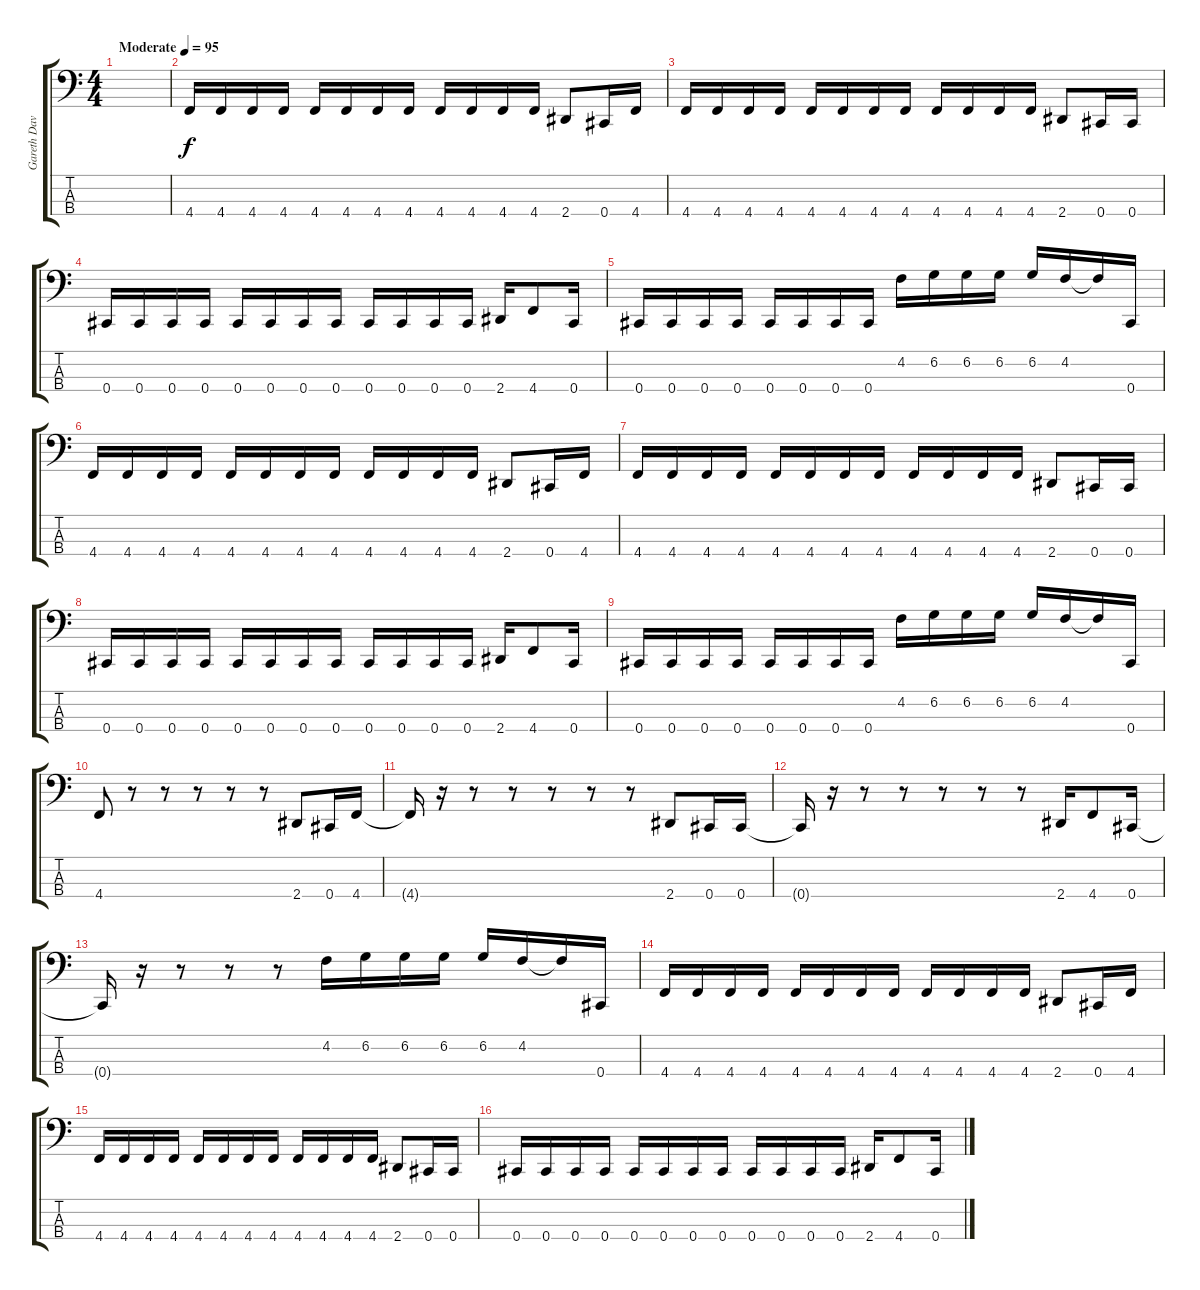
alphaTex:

\track ("Gareth Davis" "Gareth Dav") {instrument electricbassfinger}
\staff {score tabs}
\tuning (Gb2 Db2 Ab1 Db1) {hide}
\ts (4 4)
\tempo (95 "Moderate")
\clef f4
\ks c
|
4.4.16 4.4.16 4.4.16 4.4.16 4.4.16 4.4.16 4.4.16 4.4.16 4.4.16 4.4.16 4.4.16 4.4.16 2.4.8 0.4.16 4.4.16 |
4.4.16 4.4.16 4.4.16 4.4.16 4.4.16 4.4.16 4.4.16 4.4.16 4.4.16 4.4.16 4.4.16 4.4.16 2.4.8 0.4.16 0.4.16 |
0.4.16 0.4.16 0.4.16 0.4.16 0.4.16 0.4.16 0.4.16 0.4.16 0.4.16 0.4.16 0.4.16 0.4.16 2.4.16 4.4.8 0.4.16 |
0.4.16 0.4.16 0.4.16 0.4.16 0.4.16 0.4.16 0.4.16 0.4.16 4.2.16 6.2.16 6.2.16 6.2.16 6.2.16 4.2.16 4.2{t}.16 0.4.16 |
4.4.16 4.4.16 4.4.16 4.4.16 4.4.16 4.4.16 4.4.16 4.4.16 4.4.16 4.4.16 4.4.16 4.4.16 2.4.8 0.4.16 4.4.16 |
4.4.16 4.4.16 4.4.16 4.4.16 4.4.16 4.4.16 4.4.16 4.4.16 4.4.16 4.4.16 4.4.16 4.4.16 2.4.8 0.4.16 0.4.16 |
0.4.16 0.4.16 0.4.16 0.4.16 0.4.16 0.4.16 0.4.16 0.4.16 0.4.16 0.4.16 0.4.16 0.4.16 2.4.16 4.4.8 0.4.16 |
0.4.16 0.4.16 0.4.16 0.4.16 0.4.16 0.4.16 0.4.16 0.4.16 4.2.16 6.2.16 6.2.16 6.2.16 6.2.16 4.2.16 4.2{t}.16 0.4.16 |
4.4.8 r.8 r.8 r.8 r.8 r.8 2.4.8 0.4.16 4.4.16 |
4.4{t}.16 r.16 r.8 r.8 r.8 r.8 r.8 2.4.8 0.4.16 0.4.16 |
0.4{t}.16 r.16 r.8 r.8 r.8 r.8 r.8 2.4.16 4.4.8 0.4.16 |
0.4{t}.16 r.16 r.8 r.8 r.8 4.2.16 6.2.16 6.2.16 6.2.16 6.2.16 4.2.16 4.2{t}.16 0.4.16 |
4.4.16 4.4.16 4.4.16 4.4.16 4.4.16 4.4.16 4.4.16 4.4.16 4.4.16 4.4.16 4.4.16 4.4.16 2.4.8 0.4.16 4.4.16 |
4.4.16 4.4.16 4.4.16 4.4.16 4.4.16 4.4.16 4.4.16 4.4.16 4.4.16 4.4.16 4.4.16 4.4.16 2.4.8 0.4.16 0.4.16 |
0.4.16 0.4.16 0.4.16 0.4.16 0.4.16 0.4.16 0.4.16 0.4.16 0.4.16 0.4.16 0.4.16 0.4.16 2.4.16 4.4.8 0.4.16
